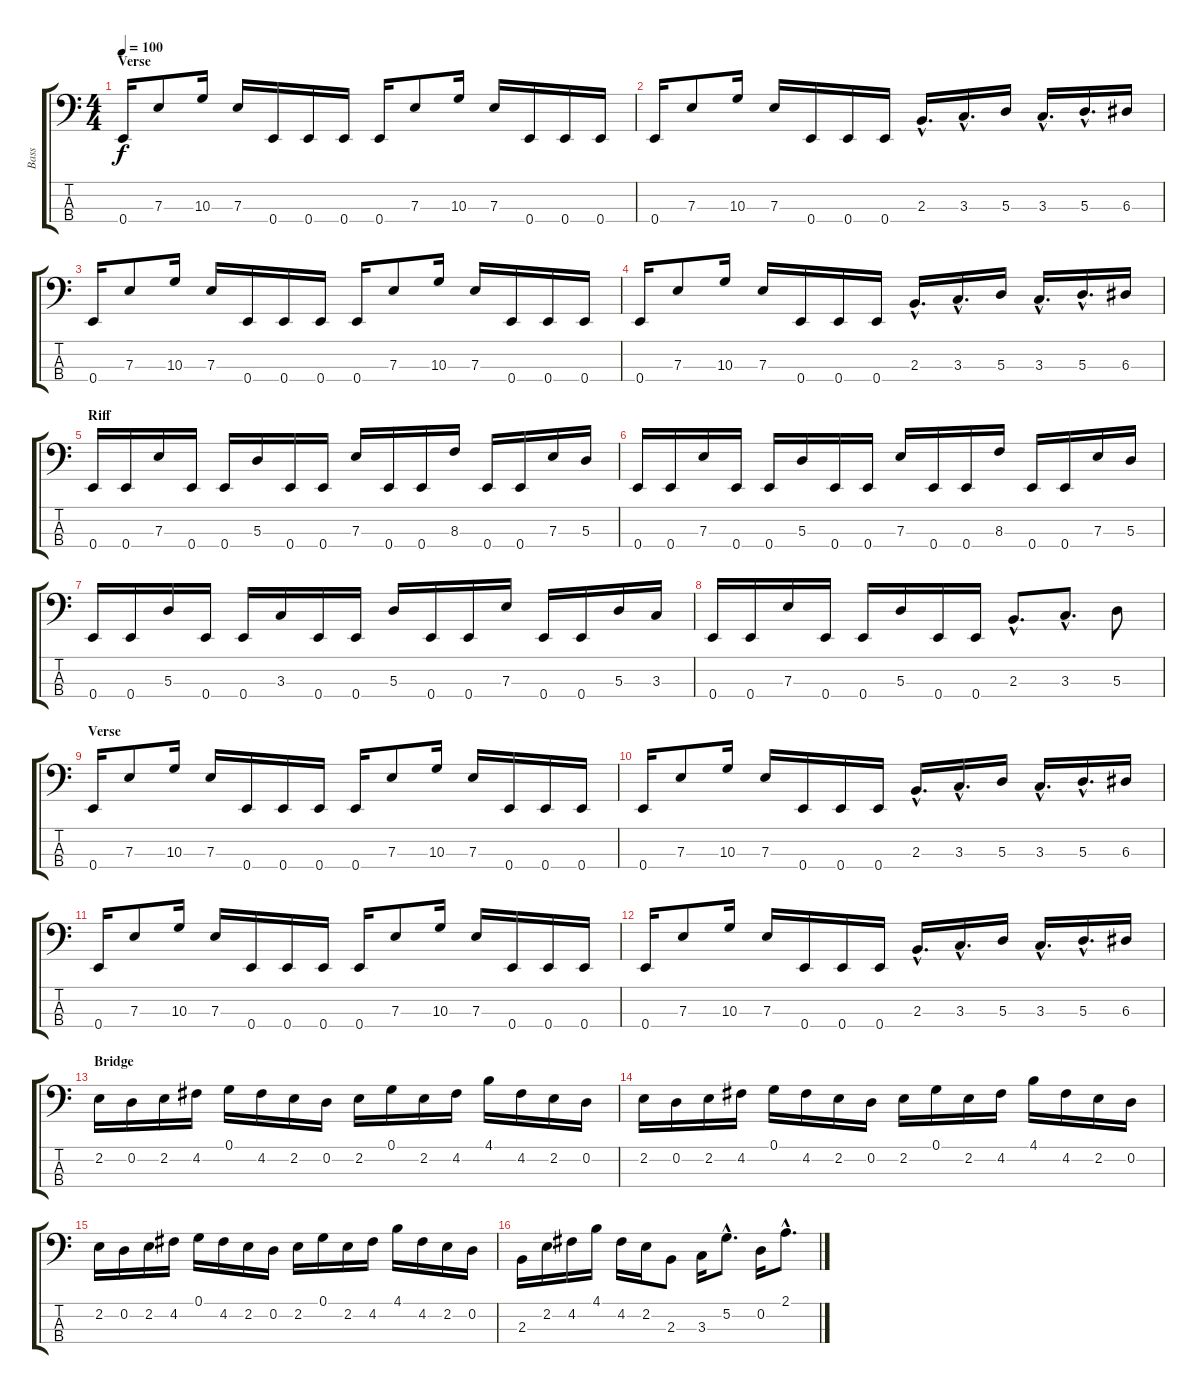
\track ("Bass" "Bass") {instrument electricbasspick}
\staff {score tabs}
\tuning (G2 D2 A1 E1) {hide}
\ts (4 4)
\section ("" "Verse")
\tempo 100
\clef f4
\ks c
0.4.16{dy f} 7.3.8 10.3.16 7.3.16 0.4.16 0.4.16 0.4.16 0.4.16 7.3.8 10.3.16 7.3.16 0.4.16 0.4.16 0.4.16 |
0.4.16 7.3.8 10.3.16 7.3.16 0.4.16 0.4.16 0.4.16 2.3{hac}.16{d} 3.3{hac}.16{d} 5.3.16 3.3{hac}.16{d} 5.3{hac}.16{d} 6.3.16 |
0.4.16 7.3.8 10.3.16 7.3.16 0.4.16 0.4.16 0.4.16 0.4.16 7.3.8 10.3.16 7.3.16 0.4.16 0.4.16 0.4.16 |
0.4.16 7.3.8 10.3.16 7.3.16 0.4.16 0.4.16 0.4.16 2.3{hac}.16{d} 3.3{hac}.16{d} 5.3.16 3.3{hac}.16{d} 5.3{hac}.16{d} 6.3.16 |
\section ("" "Riff")
0.4.16 0.4.16 7.3.16 0.4.16 0.4.16 5.3.16 0.4.16 0.4.16 7.3.16 0.4.16 0.4.16 8.3.16 0.4.16 0.4.16 7.3.16 5.3.16 |
0.4.16 0.4.16 7.3.16 0.4.16 0.4.16 5.3.16 0.4.16 0.4.16 7.3.16 0.4.16 0.4.16 8.3.16 0.4.16 0.4.16 7.3.16 5.3.16 |
0.4.16 0.4.16 5.3.16 0.4.16 0.4.16 3.3.16 0.4.16 0.4.16 5.3.16 0.4.16 0.4.16 7.3.16 0.4.16 0.4.16 5.3.16 3.3.16 |
0.4.16 0.4.16 7.3.16 0.4.16 0.4.16 5.3.16 0.4.16 0.4.16 2.3{hac}.8{d} 3.3{hac}.8{d} 5.3.8 |
\section ("" "Verse")
0.4.16 7.3.8 10.3.16 7.3.16 0.4.16 0.4.16 0.4.16 0.4.16 7.3.8 10.3.16 7.3.16 0.4.16 0.4.16 0.4.16 |
0.4.16 7.3.8 10.3.16 7.3.16 0.4.16 0.4.16 0.4.16 2.3{hac}.16{d} 3.3{hac}.16{d} 5.3.16 3.3{hac}.16{d} 5.3{hac}.16{d} 6.3.16 |
0.4.16 7.3.8 10.3.16 7.3.16 0.4.16 0.4.16 0.4.16 0.4.16 7.3.8 10.3.16 7.3.16 0.4.16 0.4.16 0.4.16 |
0.4.16 7.3.8 10.3.16 7.3.16 0.4.16 0.4.16 0.4.16 2.3{hac}.16{d} 3.3{hac}.16{d} 5.3.16 3.3{hac}.16{d} 5.3{hac}.16{d} 6.3.16 |
\section ("" "Bridge")
2.2.16 0.2.16 2.2.16 4.2.16 0.1.16 4.2.16 2.2.16 0.2.16 2.2.16 0.1.16 2.2.16 4.2.16 4.1.16 4.2.16 2.2.16 0.2.16 |
2.2.16 0.2.16 2.2.16 4.2.16 0.1.16 4.2.16 2.2.16 0.2.16 2.2.16 0.1.16 2.2.16 4.2.16 4.1.16 4.2.16 2.2.16 0.2.16 |
2.2.16 0.2.16 2.2.16 4.2.16 0.1.16 4.2.16 2.2.16 0.2.16 2.2.16 0.1.16 2.2.16 4.2.16 4.1.16 4.2.16 2.2.16 0.2.16 |
2.3.16 2.2.16 4.2.16 4.1.16 4.2.16 2.2.16 2.3.8 3.3.16 5.2{hac}.8{d} 0.2.16 2.1{hac}.8{d}
